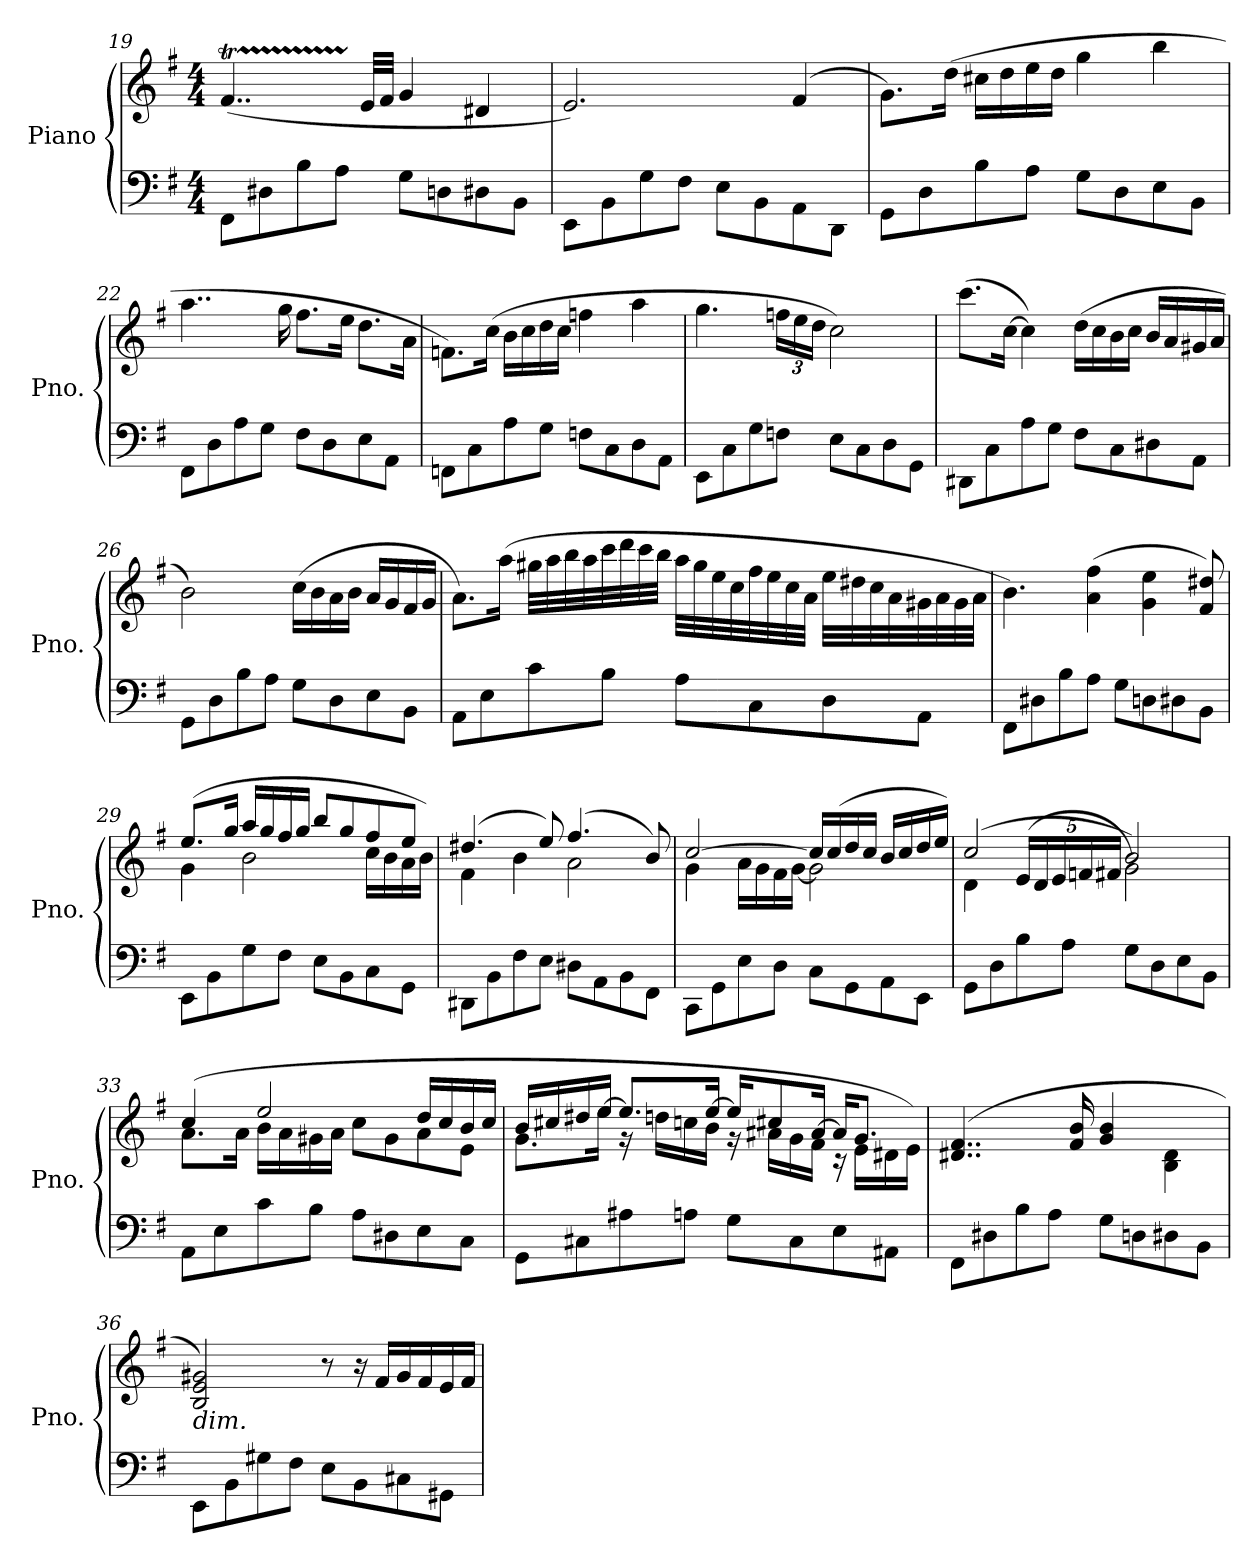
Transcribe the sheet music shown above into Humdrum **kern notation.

**kern	**kern
*part1	*part1
*staff2	*staff1
*I"Piano	*
*I'Pno.	*
!!LO:PB:g=z
*clefF4	*clefG2
*k[f#]	*k[f#]
*M4/4	*M4/4
=19	=19
8FF#\L	(<4..f#tt/
8D#X\	.
8B\	.
8A\J	.
.	32e/LLL
.	32f#/JJJ
8G\L	4g/
8Dn\	.
8D#X\	4d#XTTT/
8BB\J	.
=20	=20
8EE\L	2.e/)
8BB\	.
8G\	.
8F#\J	.
8E\L	.
8BB\	.
8AA\	(<4f#/
8DD\J	.
=21	=21
8GG\L	8.g\L)
8D\	.
.	(>16dd\Jk
8B\	16cc#X\LL
.	16dd\
8A\J	16ee\
.	16dd\JJ
8G\L	4gg\
8D\	.
8E\	4bb\
8BB\J	.
=22	=22
8FF#\L	4..aa\
8D\	.
8A\	.
8G\J	.
.	16gg\
8F#\L	8.ff#\L
8D\	.
.	16ee\Jk
8E\	8.dd\L
8AA\J	.
.	16a\Jk
!!LO:LB:g=z
=23	=23
8FFn\L	8.fn\L)
8C\	.
.	(>16cc\Jk
8A\	16b\LL
.	16cc\
8G\J	16dd\
.	16cc\JJ
8Fn\L	4ffn\
8C\	.
8D\	4aa\
8AA\J	.
=24	=24
8EE\L	4.gg\
8C\	.
8G\	.
*	*Xbrackettup
8Fn\J	24ffn\LL
.	24ee\
.	24dd\JJ
8E\L	2cc\)
8C\	.
8D\	.
8GG\J	.
=25	=25
8DD#X\L	(>8.ccc\L
8C\	.
.	[16cc\Jk
8A\	4cc\])
8G\J	.
8F#\L	(>16dd\LL
.	16cc\
8C\	16b\
.	16cc\JJ
8D#X\	16b/LL
.	16a/
8AA\J	16g#X/
.	16a/JJ
!!LO:LB:g=z
=26	=26
8GG\L	2b\)
8D\	.
8B\	.
8A\J	.
8G\L	(>16cc\LL
.	16b\
8D\	16a\
.	16b\JJ
8E\	16a/LL
.	16g/
8BB\J	16f#/
.	16g/JJ
=27	=27
8AA\L	8.a\L)
8E\	.
.	(>16aa\Jk
8c\	32gg#X\LLL
.	32aa\
.	32bb\
.	32aa\
8B\J	32ccc\
.	32ddd\
.	32ccc\
.	32bb\JJJ
8A\L	32aa\LLL
.	32gg#\
.	32ee\
.	32cc\
8C\	32ff#\
.	32ee\
.	32cc\
.	32a\JJJ
8D\	32ee\LLL
.	32dd#X\
.	32cc\
.	32a\
8AA\J	32g#X\
.	32a\
.	32g#\
.	32a\JJJ
=28	=28
8FF#\L	4.b\)
8D#X\	.
8B\	.
8A\J	(>4a\ 4ff#\
8G\L	.
8Dn\	4g\ 4ee\
8D#X\	.
8BB\J	8f#/ 8dd#X/)
!!LO:LB:g=z
=29	=29
*	*^
8EE\L	(>8.ee/L	4g\
8BB\	.	.
.	16gg/Jk	.
8G\	16aa/LL	2b\
.	16gg/	.
8F#\J	16ff#/	.
.	16gg/JJ	.
8E\L	8bb/L	.
8BB\	8gg/	.
8C\	8ff#/	16cc\LL
.	.	16b\
8GG\J	8ee/J	16a\
.	.	16b\JJ)
=30	=30	=30
8DD#X\L	(>4.dd#X/	4f#\
8BB\	.	.
8F#\	.	4b\
8E\J	8ee/)	.
8D#X\L	(>4.ff#/	2a\
8AA\	.	.
8BB\	.	.
8FF#\J	8b/)	.
=31	=31	=31
8CC\L	[2cc/	4g\
8GG\	.	.
8E\	.	16a\LL
.	.	16g\
8D\J	.	16f#\
.	.	[16g\JJ
8C\L	16cc/LL]	2g\]
.	(<16cc/	.
8GG\	16dd/	.
.	16cc/JJ	.
8AA\	16b/LL	.
.	16cc/	.
8EE\J	16dd/	.
.	16ee/JJ)	.
!!LO:LB:g=z	!!
=32	=32	=32
8GG\L	(>2cc/	4d\
8D\	.	.
8B\	.	(<20e/LL
.	.	20d/
.	.	20e/
8A\J	.	.
.	.	20fn/
.	.	20f#X/JJ
8G\L	2b/)	2g\)
8D\	.	.
8E\	.	.
8BB\J	.	.
=33	=33	=33
8AA\L	8.a\L	(>4cc/
8E\	.	.
.	16a\Jk	.
8c\	16b\LL	2ee/
.	16a\	.
8B\J	16g#X\	.
.	16a\JJ	.
8A\L	(8cc\L	.
8D#X\	8g#\	.
8E\	8a\	16dd/LL
.	.	16cc/
8C\J)	8e\J	16b/
.	.	16cc/JJ
=34	=34	=34
8GG\L	(>8.g\L	16b/LL
.	.	16cc#X/
8C#X\	.	16dd#X/
.	[16ee\Jk	16ee/JJ
8A#X\	8.ee/L]	16r
.	.	16ddn\LL
8An\J	.	16ccn\
.	[16ee/Jk	16b\JJ
8G\L	16ee/KL]	16r
.	8cc#X/	16a#X\LL
8C#\	.	16g\
.	[16a#/Jk	16f#\JJ
8E\	16a#/KL]	16r
.	8.g/J	16e\LL
8AA#X\J	.	16d#X\
.	.	16e\JJ)
*	*v	*v
!!LO:LB:g=z
=35	=35
8FF#\L	(>4..d#X/ 4..f#/
8D#X\	.
8B\	.
8A\J	.
.	16f#/ 16b/
8G\L	4g/ 4b/
8Dn\	.
8D#X\	4B\ 4d#\
8BB\J	.
=36	=36
!	!LO:TX:b:i:t=dim.
8EE\L	2B/ 2e/ 2g#X/)
8BB\	.
8G#X\	.
8F#\J	.
8E\L	8r
8BB\	16r
.	16f#/LL
8C#X\	16g#/
.	16f#/
8GG#X\J	16e/
.	16f#/JJ
=	=
*-	*-
